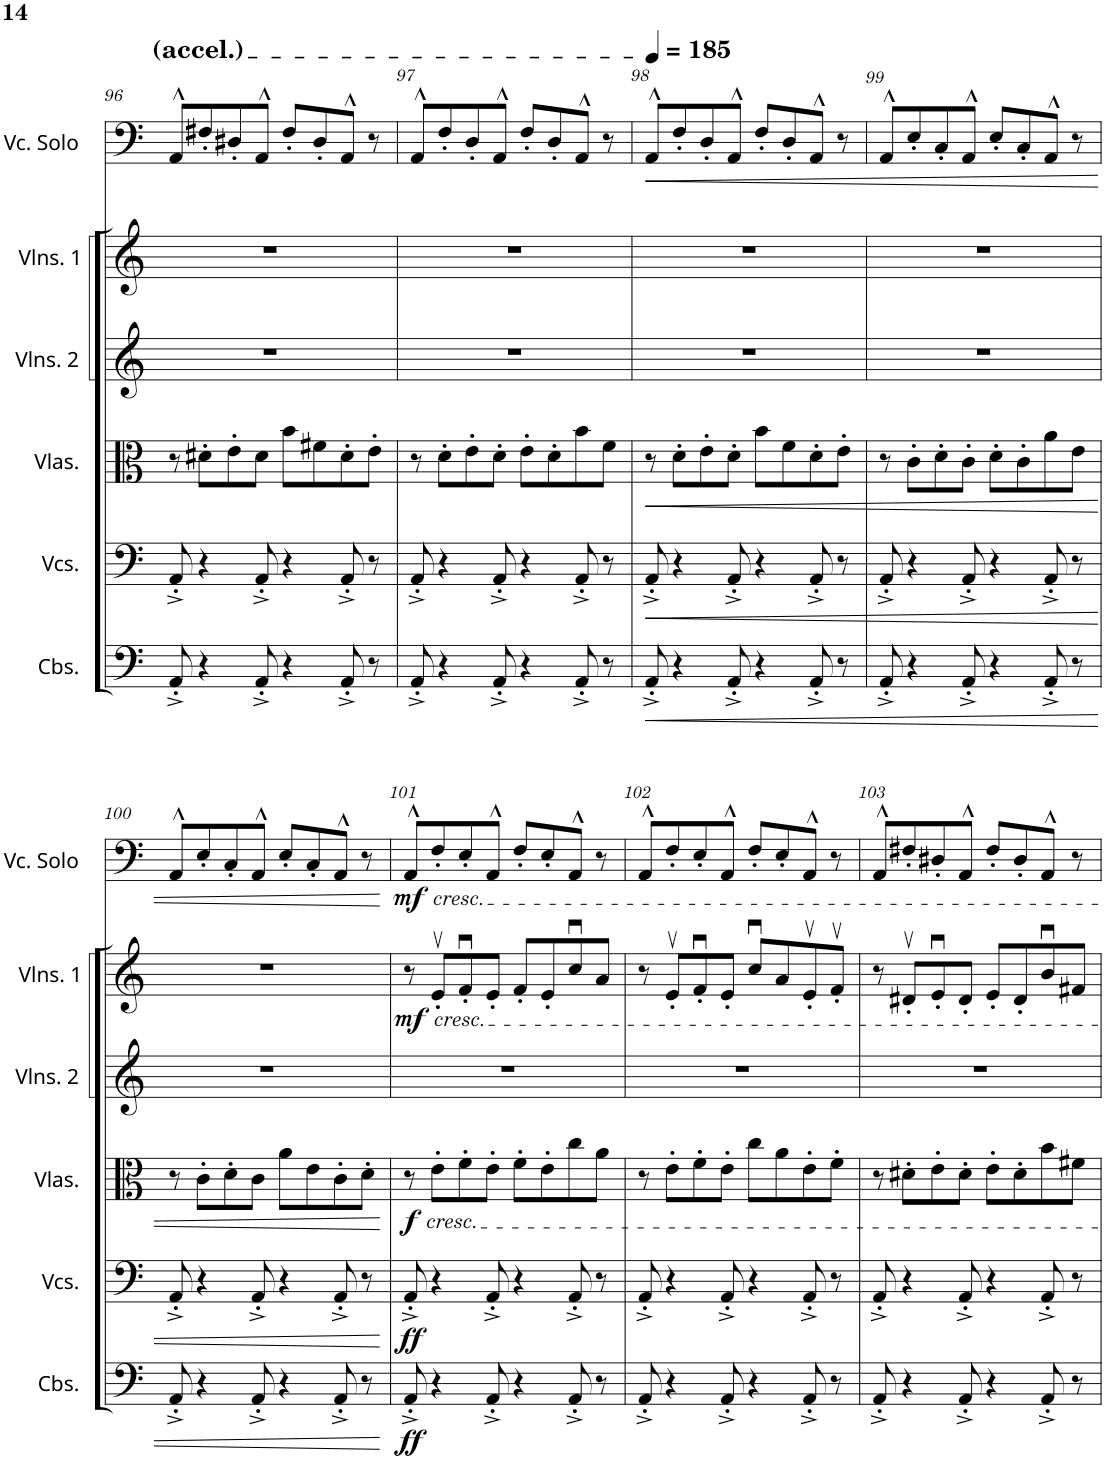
**kern	**dynam	**kern	**dynam	**kern	**dynam	**kern	**kern	**dynam	**kern	**dynam
*part6	*part6	*part5	*part5	*part4	*part4	*part3	*part2	*part2	*part1	*part1
*staff6	*staff6	*staff5	*staff5	*staff4	*staff4	*staff3	*staff2	*staff2	*staff1	*staff1
*I"Contrabasses	*	*I"Violoncellos	*	*I"Violas	*	*I"Violins 2	*I"Violins 1	*	*I"Violoncello Solo	*
*I'Cbs.	*	*I'Vcs.	*	*I'Vlas.	*	*I'Vlns. 2	*I'Vlns. 1	*	*I'Vc. Solo	*
!!LO:PB:g=z
*clefF4	*	*clefF4	*	*clefC3	*	*clefG2	*clefG2	*	*clefF4	*
*Trd7c12	*	*	*	*	*	*	*	*	*	*
*k[]	*	*k[]	*	*k[]	*	*k[]	*k[]	*	*k[]	*
*M4/4	*	*M4/4	*	*M4/4	*	*M4/4	*M4/4	*	*M4/4	*
=96	=96	=96	=96	=96	=96	=96	=96	=96	=96	=96
8AA'^/	.	8AA'^/	.	8r	.	1r	1r	.	8AA^^/L	.
4r	.	4r	.	8d#X'\L	.	.	.	.	8F#X'/	.
.	.	.	.	8e'\	.	.	.	.	8D#X'/	.
8AA'^/	.	8AA'^/	.	8d#\J	.	.	.	.	8AA^^/J	.
4r	.	4r	.	8b\L	.	.	.	.	8F#'/L	.
.	.	.	.	8f#X\	.	.	.	.	8D#'/	.
8AA'^/	.	8AA'^/	.	8d#'\	.	.	.	.	8AA^^/J	.
8r	.	8r	.	8e'\J	.	.	.	.	8r	.
=97	=97	=97	=97	=97	=97	=97	=97	=97	=97	=97
8AA'^/	.	8AA'^/	.	8r	.	1r	1r	.	8AA^^/L	.
4r	.	4r	.	8d'\L	.	.	.	.	8F'/	.
.	.	.	.	8e'\	.	.	.	.	8D'/	.
8AA'^/	.	8AA'^/	.	8d'\J	.	.	.	.	8AA^^/J	.
4r	.	4r	.	8e'\L	.	.	.	.	8F'/L	.
.	.	.	.	8d'\	.	.	.	.	8D'/	.
8AA'^/	.	8AA'^/	.	8b\	.	.	.	.	8AA^^/J	.
8r	.	8r	.	8f\J	.	.	.	.	8r	.
=98	=98	=98	=98	=98	=98	=98	=98	=98	=98	=98
*	*	*	*	*	*	*	*	*	*MM185	*
!	!LO:HP:b	!	!LO:HP:b	!	!LO:HP:b	!	!	!	!	!LO:HP:b
8AA'^/	<	8AA'^/	<	8r	<	1r	1r	.	8AA^^/L	<
4r	.	4r	.	8d'\L	.	.	.	.	8F'/	.
.	.	.	.	8e'\	.	.	.	.	8D'/	.
8AA'^/	.	8AA'^/	.	8d'\J	.	.	.	.	8AA^^/J	.
4r	.	4r	.	8b\L	.	.	.	.	8F'/L	.
.	.	.	.	8f\	.	.	.	.	8D'/	.
8AA'^/	.	8AA'^/	.	8d'\	.	.	.	.	8AA^^/J	.
8r	.	8r	.	8e'\J	.	.	.	.	8r	.
=99	=99	=99	=99	=99	=99	=99	=99	=99	=99	=99
8AA'^/	.	8AA'^/	.	8r	.	1r	1r	.	8AA^^/L	.
4r	.	4r	.	8c'\L	.	.	.	.	8E'/	.
.	.	.	.	8d'\	.	.	.	.	8C'/	.
8AA'^/	.	8AA'^/	.	8c'\J	.	.	.	.	8AA^^/J	.
4r	.	4r	.	8d'\L	.	.	.	.	8E'/L	.
.	.	.	.	8c'\	.	.	.	.	8C'/	.
8AA'^/	.	8AA'^/	.	8a\	.	.	.	.	8AA^^/J	.
8r	.	8r	.	8e\J	.	.	.	.	8r	.
!!LO:LB:g=z
=100	=100	=100	=100	=100	=100	=100	=100	=100	=100	=100
8AA'^/	.	8AA'^/	.	8r	.	1r	1r	.	8AA^^/L	.
4r	.	4r	.	8c'\L	.	.	.	.	8E'/	.
.	.	.	.	8d'\	.	.	.	.	8C'/	.
8AA'^/	.	8AA'^/	.	8c\J	.	.	.	.	8AA^^/J	.
4r	.	4r	.	8a\L	.	.	.	.	8E'/L	.
.	.	.	.	8e\	.	.	.	.	8C'/	.
8AA'^/	.	8AA'^/	.	8c'\	.	.	.	.	8AA^^/J	.
8r	.	8r	.	8d'\J	.	.	.	.	8r	.
.	[	.	[	.	[	.	.	.	.	[
=101	=101	=101	=101	=101	=101	=101	=101	=101	=101	=101
!	!	!	!	!	!	!	!	!	!LO:TX:b:i:t=cresc.	!
!	!	!	!	!	!	!	!LO:TX:b:i:t=cresc.	!	!	!
!	!	!	!	!LO:TX:b:i:t=cresc.	!	!	!	!	!	!
!	!LO:DY:b	!	!LO:DY:b	!	!LO:DY:b	!	!	!LO:DY:b	!	!LO:DY:b
8AA'^/	ff	8AA'^/	ff	8r	f	1r	8r	mf	8AA^^/L	mf
4r	.	4r	.	8e'\L	.	.	8ev'/L	.	8F'/	.
.	.	.	.	8f'\	.	.	8fu'/	.	8E'/	.
8AA'^/	.	8AA'^/	.	8e'\J	.	.	8e'/J	.	8AA^^/J	.
4r	.	4r	.	8f'\L	.	.	8f'/L	.	8F'/L	.
.	.	.	.	8e'\	.	.	8e'/	.	8E'/	.
8AA'^/	.	8AA'^/	.	8cc\	.	.	8ccu/	.	8AA^^/J	.
8r	.	8r	.	8a\J	.	.	8a/J	.	8r	.
=102	=102	=102	=102	=102	=102	=102	=102	=102	=102	=102
8AA'^/	.	8AA'^/	.	8r	.	1r	8r	.	8AA^^/L	.
4r	.	4r	.	8e'\L	.	.	8ev'/L	.	8F'/	.
.	.	.	.	8f'\	.	.	8fu'/	.	8E'/	.
8AA'^/	.	8AA'^/	.	8e'\J	.	.	8e'/J	.	8AA^^/J	.
4r	.	4r	.	8cc\L	.	.	8ccu/L	.	8F'/L	.
.	.	.	.	8a\	.	.	8a/	.	8E'/	.
8AA'^/	.	8AA'^/	.	8e'\	.	.	8ev'/	.	8AA^^/J	.
8r	.	8r	.	8f'\J	.	.	8fv'/J	.	8r	.
=103	=103	=103	=103	=103	=103	=103	=103	=103	=103	=103
8AA'^/	.	8AA'^/	.	8r	.	1r	8r	.	8AA^^/L	.
4r	.	4r	.	8d#X'\L	.	.	8d#Xv'/L	.	8F#X'/	.
.	.	.	.	8e'\	.	.	8eu'/	.	8D#X'/	.
8AA'^/	.	8AA'^/	.	8d#'\J	.	.	8d#'/J	.	8AA^^/J	.
4r	.	4r	.	8e'\L	.	.	8e'/L	.	8F#'/L	.
.	.	.	.	8d#'\	.	.	8d#'/	.	8D#'/	.
8AA'^/	.	8AA'^/	.	8b\	.	.	8bu/	.	8AA^^/J	.
8r	.	8r	.	8f#X\J	.	.	8f#X/J	.	8r	.
=	=	=	=	=	=	=	=	=	=	=
*-	*-	*-	*-	*-	*-	*-	*-	*-	*-	*-
